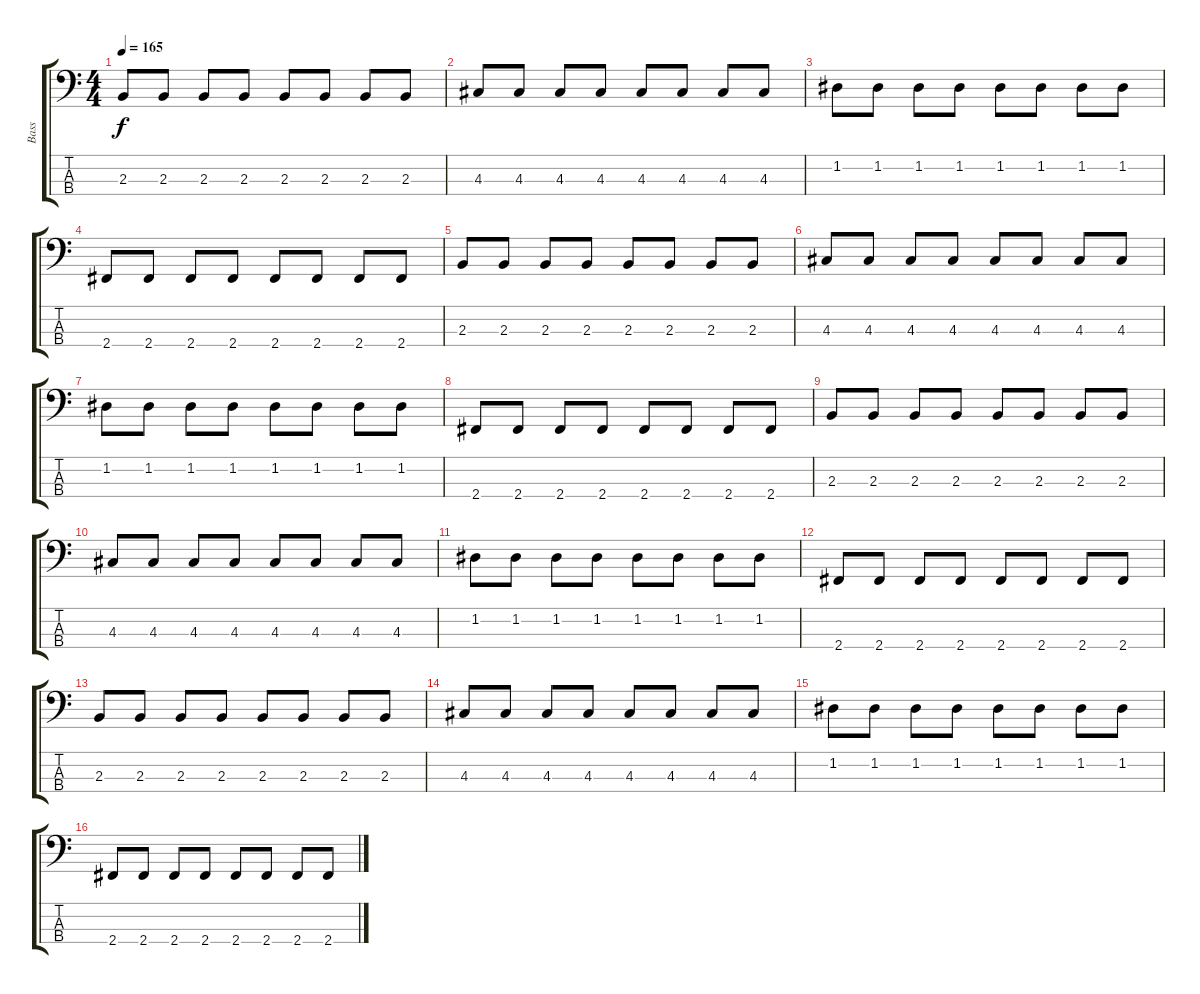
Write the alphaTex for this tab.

\track ("Bass" "Bass") {instrument electricbasspick}
\staff {score tabs}
\tuning (G2 D2 A1 E1) {hide}
\ts (4 4)
\tempo 165
\clef f4
\ks c
2.3.8{dy f} 2.3.8 2.3.8 2.3.8 2.3.8 2.3.8 2.3.8 2.3.8 |
4.3.8 4.3.8 4.3.8 4.3.8 4.3.8 4.3.8 4.3.8 4.3.8 |
1.2.8 1.2.8 1.2.8 1.2.8 1.2.8 1.2.8 1.2.8 1.2.8 |
2.4.8 2.4.8 2.4.8 2.4.8 2.4.8 2.4.8 2.4.8 2.4.8 |
2.3.8 2.3.8 2.3.8 2.3.8 2.3.8 2.3.8 2.3.8 2.3.8 |
4.3.8 4.3.8 4.3.8 4.3.8 4.3.8 4.3.8 4.3.8 4.3.8 |
1.2.8 1.2.8 1.2.8 1.2.8 1.2.8 1.2.8 1.2.8 1.2.8 |
2.4.8 2.4.8 2.4.8 2.4.8 2.4.8 2.4.8 2.4.8 2.4.8 |
2.3.8 2.3.8 2.3.8 2.3.8 2.3.8 2.3.8 2.3.8 2.3.8 |
4.3.8 4.3.8 4.3.8 4.3.8 4.3.8 4.3.8 4.3.8 4.3.8 |
1.2.8 1.2.8 1.2.8 1.2.8 1.2.8 1.2.8 1.2.8 1.2.8 |
2.4.8 2.4.8 2.4.8 2.4.8 2.4.8 2.4.8 2.4.8 2.4.8 |
2.3.8 2.3.8 2.3.8 2.3.8 2.3.8 2.3.8 2.3.8 2.3.8 |
4.3.8 4.3.8 4.3.8 4.3.8 4.3.8 4.3.8 4.3.8 4.3.8 |
1.2.8 1.2.8 1.2.8 1.2.8 1.2.8 1.2.8 1.2.8 1.2.8 |
2.4.8 2.4.8 2.4.8 2.4.8 2.4.8 2.4.8 2.4.8 2.4.8
